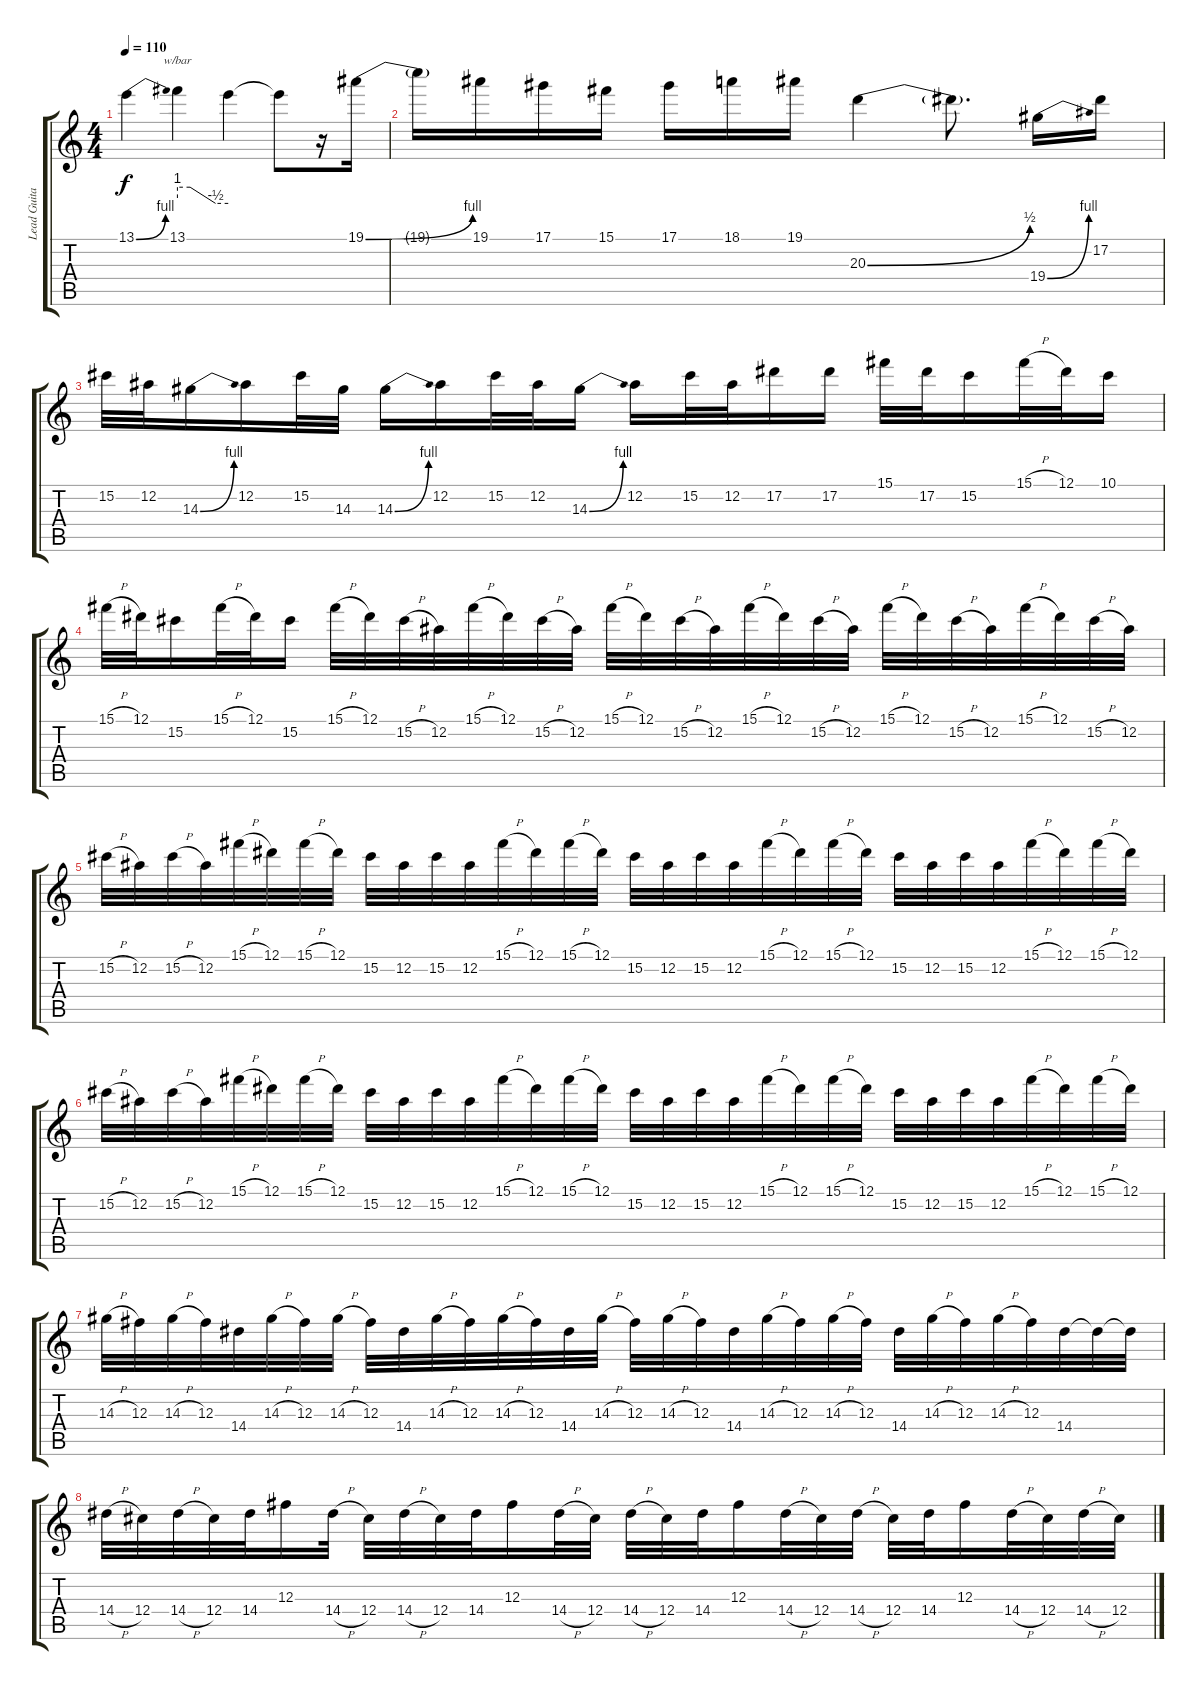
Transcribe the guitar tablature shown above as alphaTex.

\track ("Lead Guitar" "Lead Guita") {instrument distortionguitar}
\staff {score tabs}
\tuning (Eb4 Bb3 Gb3 Db3 Ab2 Eb2) {hide}
\ts (4 4)
\tempo 110
\clef g2
\ks c
13.1{be (bend 0 0 60 4)}.4{dy f} 13.1.4{tbe (custom default 0 4 15 4 45 -2 60 -2)} 13.1{t}.4 13.1{t}.8 r.16 19.1{be (bend 0 0 60 4)}.16 |
19.1{t}.16 19.1.16 17.1.16 15.1.16 17.1.16 18.1.16 19.1.16 20.3{be (bend 0 0 60 2)}.4 20.3{t}.8{d} 19.4{be (bend 0 0 60 4)}.16 17.2.16 |
15.2.32 12.2.32 14.3{be (bend 0 0 60 4)}.16 12.2.16 15.2.32 14.3.32 14.3{be (bend 0 0 60 4)}.16 12.2.16 15.2.32 12.2.32 14.3{be (bend 0 0 60 4)}.16 12.2.16 15.2.32 12.2.32 17.2.16 17.2.16 15.1.32 17.2.32 15.2.16 15.1{h}.32 12.1.32 10.1.16 |
15.1{h}.32 12.1.32 15.2.16 15.1{h}.32 12.1.32 15.2.16 15.1{h}.32 12.1.32 15.2{h}.32 12.2.32 15.1{h}.32 12.1.32 15.2{h}.32 12.2.32 15.1{h}.32 12.1.32 15.2{h}.32 12.2.32 15.1{h}.32 12.1.32 15.2{h}.32 12.2.32 15.1{h}.32 12.1.32 15.2{h}.32 12.2.32 15.1{h}.32 12.1.32 15.2{h}.32 12.2.32 |
15.2{h}.32{volume 8} 12.2.32 15.2{h}.32 12.2.32 15.1{h}.32 12.1.32 15.1{h}.32 12.1.32 15.2.32 12.2.32 15.2.32 12.2.32 15.1{h}.32 12.1.32 15.1{h}.32 12.1.32 15.2.32 12.2.32 15.2.32 12.2.32 15.1{h}.32 12.1.32 15.1{h}.32 12.1.32 15.2.32 12.2.32 15.2.32 12.2.32 15.1{h}.32 12.1.32 15.1{h}.32 12.1.32 |
15.2{h}.32 12.2.32 15.2{h}.32 12.2.32 15.1{h}.32 12.1.32 15.1{h}.32 12.1.32 15.2.32 12.2.32 15.2.32 12.2.32 15.1{h}.32 12.1.32 15.1{h}.32 12.1.32 15.2.32 12.2.32 15.2.32 12.2.32 15.1{h}.32 12.1.32 15.1{h}.32 12.1.32 15.2.32 12.2.32 15.2.32 12.2.32 15.1{h}.32 12.1.32 15.1{h}.32 12.1.32 |
14.3{h}.32 12.3.32 14.3{h}.32 12.3.32 14.4.32 14.3{h}.32 12.3.32 14.3{h}.32 12.3.32 14.4.32 14.3{h}.32 12.3.32 14.3{h}.32 12.3.32 14.4.32 14.3{h}.32 12.3.32 14.3{h}.32 12.3.32 14.4.32 14.3{h}.32 12.3.32 14.3{h}.32 12.3.32 14.4.32 14.3{h}.32 12.3.32 14.3{h}.32 12.3.32 14.4.32 14.4{t}.32 14.4{t}.32 |
14.4{h}.32{volume 0} 12.4.32 14.4{h}.32 12.4.32 14.4.32 12.3.16 14.4{h}.32 12.4.32 14.4{h}.32 12.4.32 14.4.32 12.3.16 14.4{h}.32 12.4.32 14.4{h}.32 12.4.32 14.4.32 12.3.16 14.4{h}.32 12.4.32 14.4{h}.32 12.4.32 14.4.32 12.3.16 14.4{h}.32 12.4.32 14.4{h}.32 12.4.32
